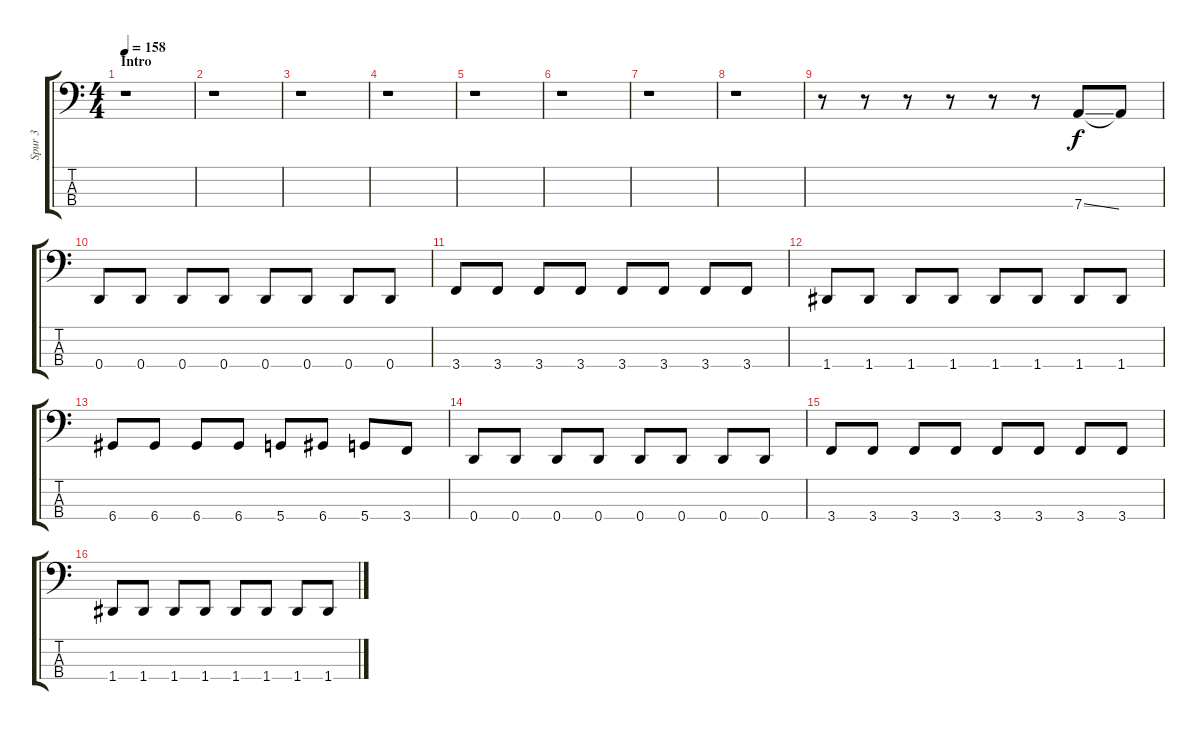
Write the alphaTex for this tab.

\track ("Spur 3" "Spur 3") {instrument electricbassfinger}
\staff {score tabs}
\tuning (G2 D2 A1 D1) {hide}
\ts (4 4)
\section ("" "Intro")
\tempo 158
\clef f4
\ks c
r.1{dy f instrument electricbassfinger} |
r.1 |
r.1 |
r.1 |
r.1 |
r.1 |
r.1 |
r.1 |
r.8 r.8 r.8 r.8 r.8 r.8 7.4{ss}.8 7.4{t}.8 |
0.4.8 0.4.8 0.4.8 0.4.8 0.4.8 0.4.8 0.4.8 0.4.8 |
3.4.8 3.4.8 3.4.8 3.4.8 3.4.8 3.4.8 3.4.8 3.4.8 |
1.4.8 1.4.8 1.4.8 1.4.8 1.4.8 1.4.8 1.4.8 1.4.8 |
6.4.8 6.4.8 6.4.8 6.4.8 5.4.8 6.4.8 5.4.8 3.4.8 |
0.4.8 0.4.8 0.4.8 0.4.8 0.4.8 0.4.8 0.4.8 0.4.8 |
3.4.8 3.4.8 3.4.8 3.4.8 3.4.8 3.4.8 3.4.8 3.4.8 |
1.4.8 1.4.8 1.4.8 1.4.8 1.4.8 1.4.8 1.4.8 1.4.8
